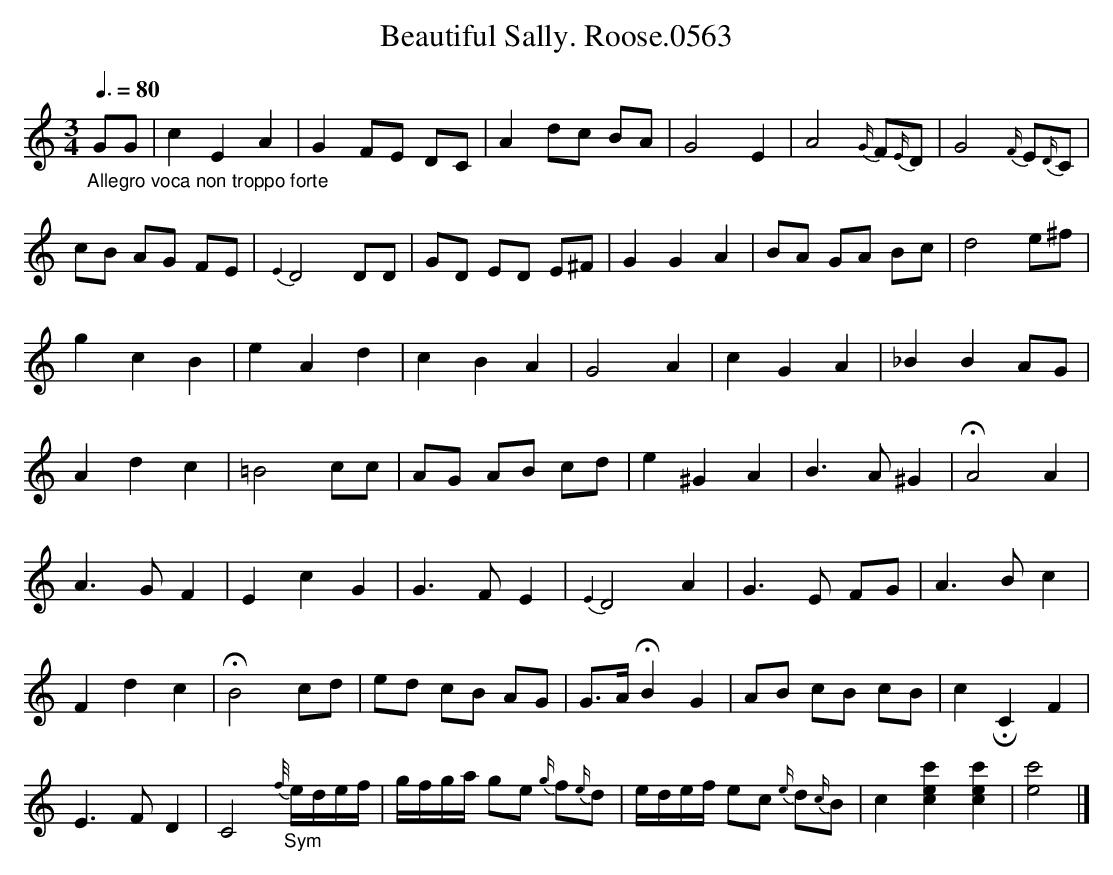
X:1
T:Beautiful Sally. Roose.0563
M:3/4
L:1/8
Q:3/8=80
K:C
"_Allegro voca non troppo forte"
GG | c2 E2 A2 | G2 FE DC | A2 dc BA | G4 E2 |\\
A4 {G/}F{E/}D | G4 {F/}E{D/}C |
cB AG FE | {E2}D4 DD |\\
GD ED E^F | G2 G2 A2 | BA GA Bc | d4 e^f |
g2 c2 B2 | e2 A2 d2 | c2 B2 A2 | G4 A2 |\\
c2 G2 A2 | _B2 B2 AG |
A2 d2 c2 | =B4 cc |\\
AG AB cd | e2 ^G2 A2 | B3 A ^G2 | !fermata!A4 A2 |
A3 G F2 | E2 c2 G2 | G3 F E2 | {E2}D4 A2 |\\
G3 E FG | A3 B c2 |
F2 d2 c2 | !fermata!B4 cd |\\
ed cB AG | G>A !fermata!B2 G2 | \\
AB cB cB | c2 !invertedfermata!C2 F2 |
E3F D2 | C4 "_Sym"{f//}e/d/e/f/ |\\
g/f/g/a/ ge {g/}f{e/}d |e/d/e/f/ ec {e/}d{c/}B | c2 [c'ec]2 [c'ec]2 | [c'e]4 |]
